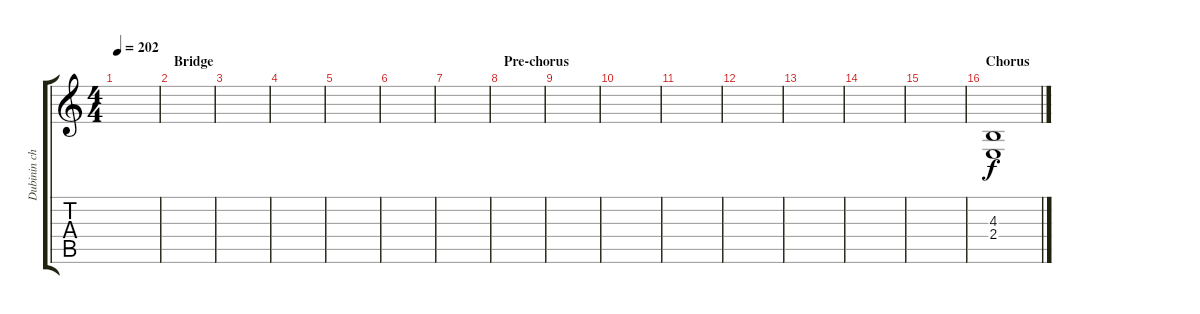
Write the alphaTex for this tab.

\track ("Dubinin chant" "Dubinin ch") {instrument choiraahs}
\staff {score tabs}
\tuning (E4 B3 G3 D3 A2 E2) {hide}
\ts (4 4)
\tempo 202
\clef g2
\ks c
|
\section ("" "Bridge")
|
|
|
|
|
|
\section ("" "Pre-chorus")
|
|
|
|
|
|
|
|
\section ("" "Chorus")
(4.3 2.4).1
